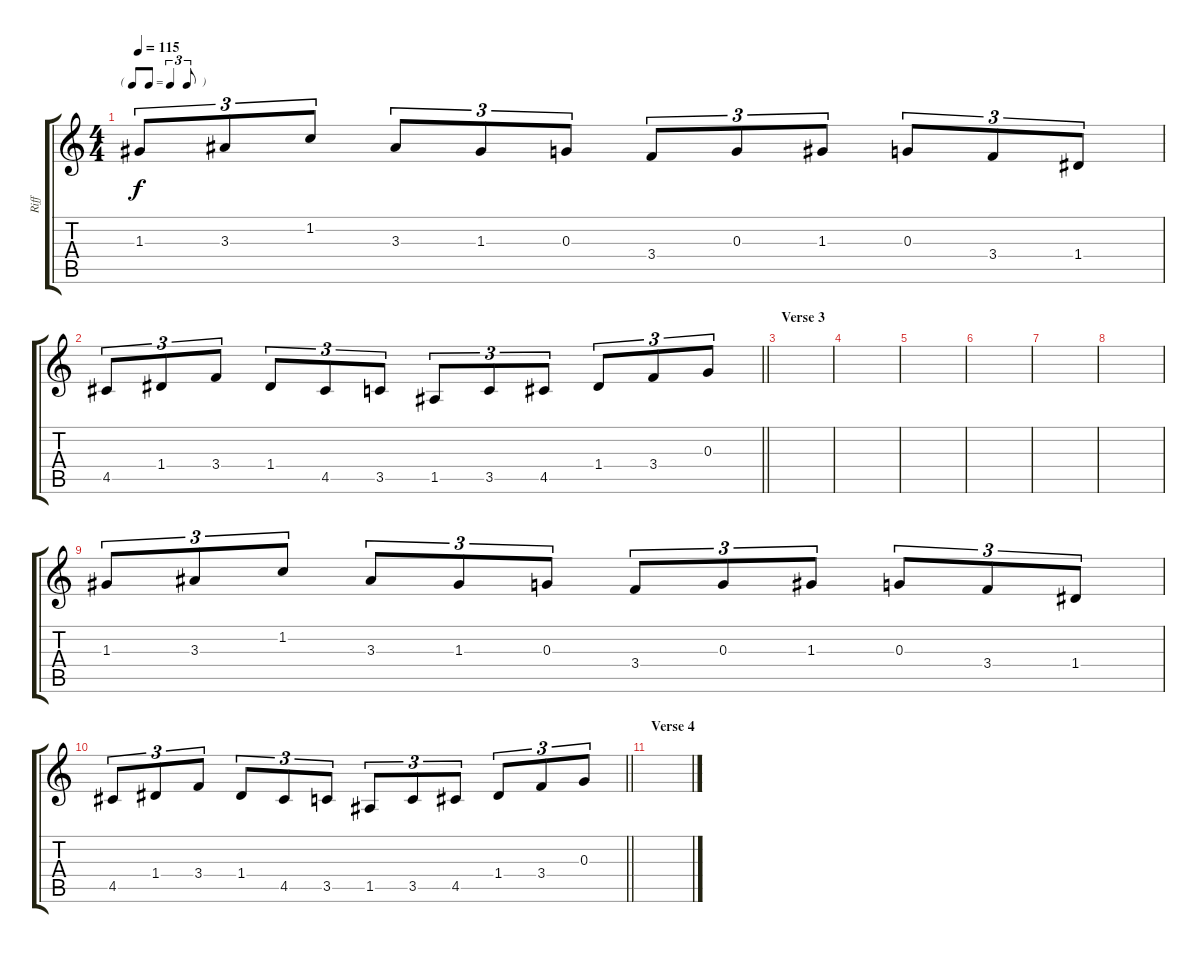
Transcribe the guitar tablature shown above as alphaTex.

\track ("Riff" "Riff") {instrument acousticguitarsteel}
\staff {score tabs}
\tuning (E4 B3 G3 D3 A2 E2) {hide}
\ts (4 4)
\tf triplet8th
\tempo 115
\clef g2
\ks c
1.3.8{tu (3 2) dy f} 3.3.8{tu (3 2)} 1.2.8{tu (3 2)} 3.3.8{tu (3 2)} 1.3.8{tu (3 2)} 0.3.8{tu (3 2)} 3.4.8{tu (3 2)} 0.3.8{tu (3 2)} 1.3.8{tu (3 2)} 0.3.8{tu (3 2)} 3.4.8{tu (3 2)} 1.4.8{tu (3 2)} |
\barLineRight lightlight
4.5.8{tu (3 2)} 1.4.8{tu (3 2)} 3.4.8{tu (3 2)} 1.4.8{tu (3 2)} 4.5.8{tu (3 2)} 3.5.8{tu (3 2)} 1.5.8{tu (3 2)} 3.5.8{tu (3 2)} 4.5.8{tu (3 2)} 1.4.8{tu (3 2)} 3.4.8{tu (3 2)} 0.3.8{tu (3 2)} |
\section ("" "Verse 3")
|
|
|
|
|
|
1.3.8{tu (3 2)} 3.3.8{tu (3 2)} 1.2.8{tu (3 2)} 3.3.8{tu (3 2)} 1.3.8{tu (3 2)} 0.3.8{tu (3 2)} 3.4.8{tu (3 2)} 0.3.8{tu (3 2)} 1.3.8{tu (3 2)} 0.3.8{tu (3 2)} 3.4.8{tu (3 2)} 1.4.8{tu (3 2)} |
\barLineRight lightlight
4.5.8{tu (3 2)} 1.4.8{tu (3 2)} 3.4.8{tu (3 2)} 1.4.8{tu (3 2)} 4.5.8{tu (3 2)} 3.5.8{tu (3 2)} 1.5.8{tu (3 2)} 3.5.8{tu (3 2)} 4.5.8{tu (3 2)} 1.4.8{tu (3 2)} 3.4.8{tu (3 2)} 0.3.8{tu (3 2)} |
\section ("" "Verse 4")
